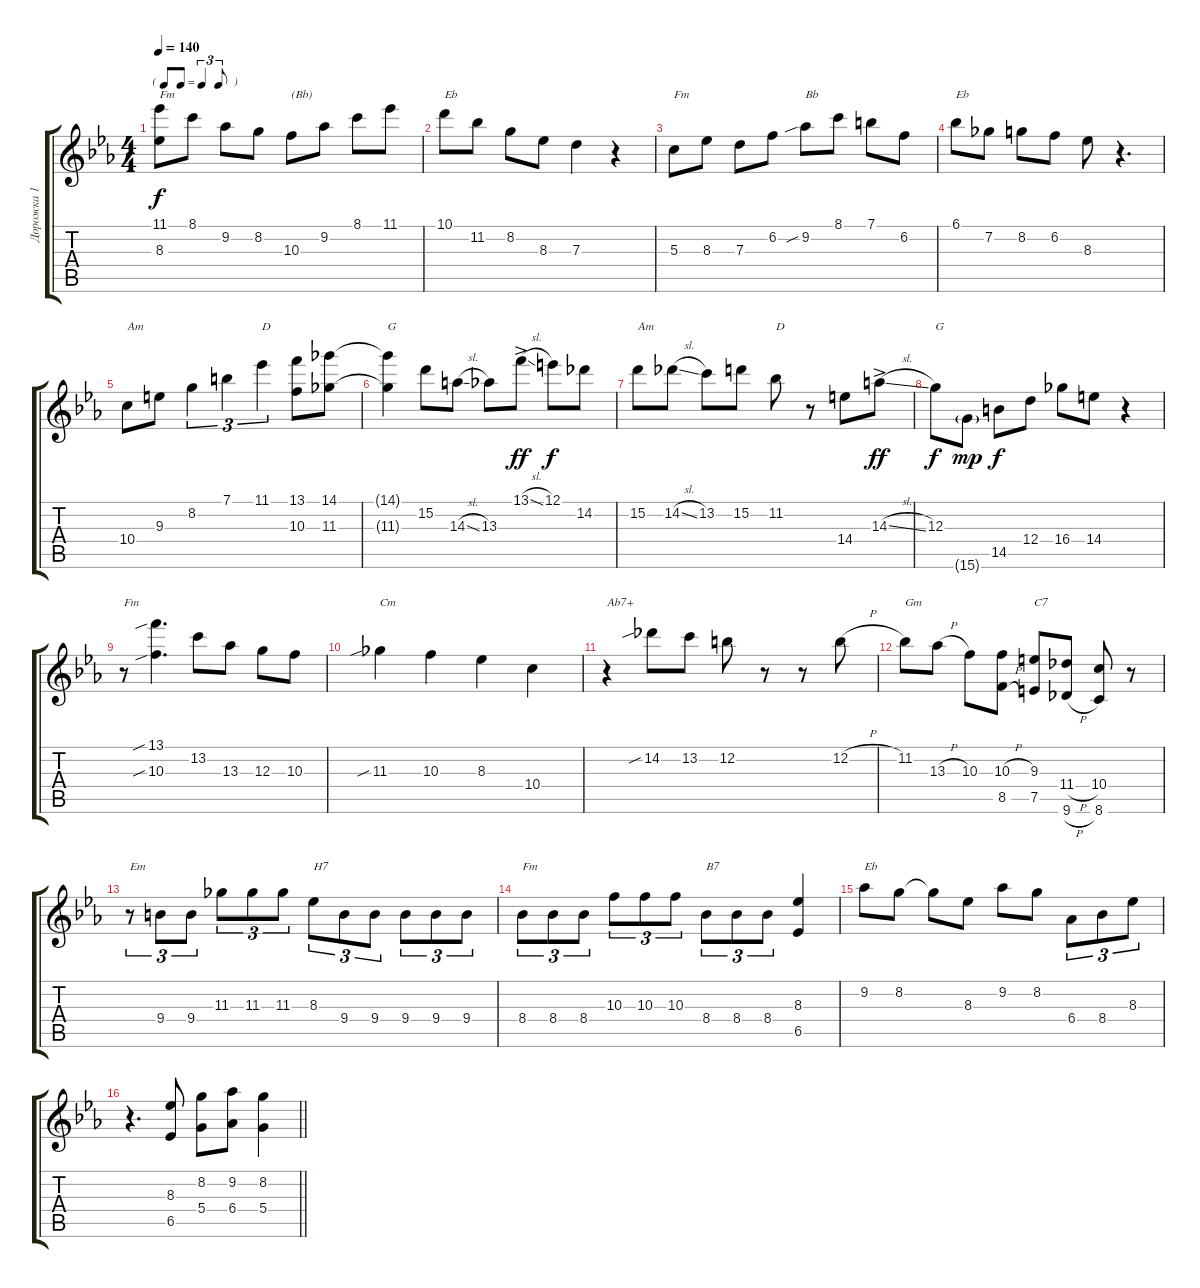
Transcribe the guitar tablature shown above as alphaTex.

\track ("Дорожка 1" "Дорожка 1") {instrument acousticguitarsteel}
\staff {score tabs}
\tuning (E4 B3 G3 D3 A2 E2) {hide}
\ts (4 4)
\tf triplet8th
\tempo 140
\clef g2
\ks eb
(11.1 8.3).8{txt "Fm" dy f} 8.1.8 9.2.8 8.2.8 10.3.8{txt "(Bb)"} 9.2.8 8.1.8 11.1.8 |
10.1.8{txt "Eb"} 11.2.8 8.2.8 8.3.8 7.3.4 r.4 |
5.3.8{txt "Fm"} 8.3.8 7.3.8 6.2.8 9.2{sib}.8{txt "Bb"} 8.1.8 7.1.8 6.2.8 |
6.1.8{txt "Eb"} 7.2.8 8.2.8 6.2.8 8.3.8 r.4{d} |
10.4.8{txt "Am"} 9.3.8 8.2.4{tu (3 2)} 7.1.4{tu (3 2)} 11.1.4{tu (3 2) txt "D"} (13.1 10.3).8 (14.1 11.3).8 |
(14.1{t} 11.3{t}).4{txt "G"} 15.2.8 14.3{sl}.8 13.3.8 13.1{sl ac}.8{dy ff} 12.1.8{dy f} 14.2.8 |
15.2.8{txt "Am"} 14.2{sl}.8 13.2.8 15.2.8 11.2.8{txt "D"} r.8 14.4.8 14.3{sl ac}.8{dy ff} |
12.3.8{txt "G" dy f} 15.6{g}.8{dy mp} 14.5.8{dy f} 12.4.8 16.4.8 14.4.8 r.4 |
r.8{txt "Fm"} (13.1{sib} 10.3{sib}).4{d} 13.2.8 13.3.8 12.3.8 10.3.8 |
11.3{sib}.4{txt "Cm"} 10.3.4 8.3.4 10.4.4 |
r.4{txt "Ab7+"} 14.2{sib}.8 13.2.8 12.2.8 r.8 r.8 12.2{h}.8 |
11.2.8{txt "Gm"} 13.3{h}.8 10.3.8 (10.3{h} 8.5{h}).8 (9.3 7.5).8{txt "C7"} (11.4{h} 9.6{h}).8 (10.4 8.6).8 r.8 |
r.8{tu (3 2) txt "Em"} 9.4.8{tu (3 2)} 9.4.8{tu (3 2)} 11.3.8{tu (3 2)} 11.3.8{tu (3 2)} 11.3.8{tu (3 2)} 8.3.8{tu (3 2) txt "H7"} 9.4.8{tu (3 2)} 9.4.8{tu (3 2)} 9.4.8{tu (3 2)} 9.4.8{tu (3 2)} 9.4.8{tu (3 2)} |
8.4.8{tu (3 2) txt "Fm"} 8.4.8{tu (3 2)} 8.4.8{tu (3 2)} 10.3.8{tu (3 2)} 10.3.8{tu (3 2)} 10.3.8{tu (3 2)} 8.4.8{tu (3 2) txt "B7"} 8.4.8{tu (3 2)} 8.4.8{tu (3 2)} (8.3 6.5).4 |
9.2.8{txt "Eb"} 8.2.8 8.2{t}.8 8.3.8 9.2.8 8.2.8 6.4.8{tu (3 2)} 8.4.8{tu (3 2)} 8.3.8{tu (3 2)} |
\barLineRight lightlight
r.4{d} (8.3 6.5).8 (8.2 5.4).8 (9.2 6.4).8 (8.2 5.4).4
